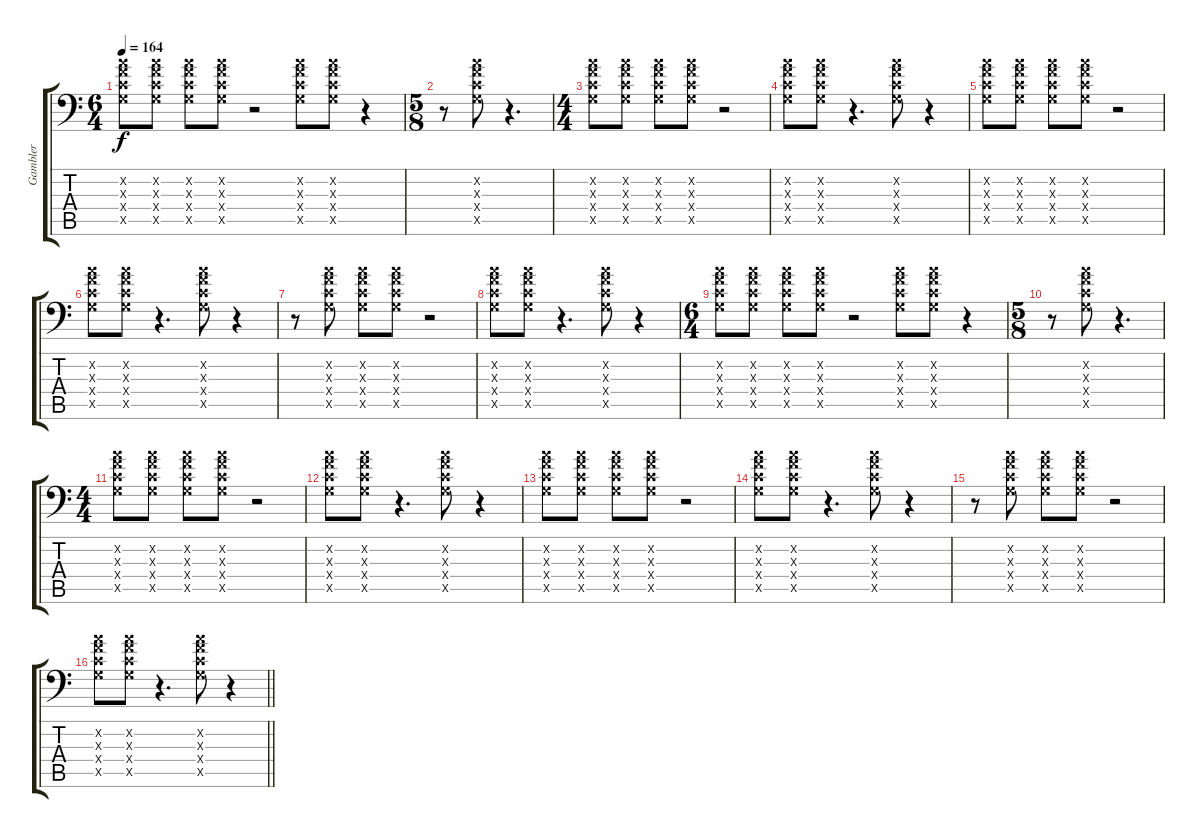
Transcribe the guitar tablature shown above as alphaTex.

\track ("Gambler" "Gambler") {instrument overdrivenguitar}
\staff {score tabs}
\tuning (D4 A3 F3 C3 G2 G1) {hide}
\ts (6 4)
\tempo 164
\clef f4
\ks c
(0.2{x} 0.3{x} 0.4{x} 0.5{x}).8{dy f} (0.2{x} 0.3{x} 0.4{x} 0.5{x}).8 (0.2{x} 0.3{x} 0.4{x} 0.5{x}).8 (0.2{x} 0.3{x} 0.4{x} 0.5{x}).8 r.2 (0.2{x} 0.3{x} 0.4{x} 0.5{x}).8 (0.2{x} 0.3{x} 0.4{x} 0.5{x}).8 r.4 |
\ts (5 8)
r.8 (0.2{x} 0.3{x} 0.4{x} 0.5{x}).8 r.4{d} |
\ts (4 4)
(0.2{x} 0.3{x} 0.4{x} 0.5{x}).8 (0.2{x} 0.3{x} 0.4{x} 0.5{x}).8 (0.2{x} 0.3{x} 0.4{x} 0.5{x}).8 (0.2{x} 0.3{x} 0.4{x} 0.5{x}).8 r.2 |
(0.2{x} 0.3{x} 0.4{x} 0.5{x}).8 (0.2{x} 0.3{x} 0.4{x} 0.5{x}).8 r.4{d} (0.2{x} 0.3{x} 0.4{x} 0.5{x}).8 r.4 |
(0.2{x} 0.3{x} 0.4{x} 0.5{x}).8 (0.2{x} 0.3{x} 0.4{x} 0.5{x}).8 (0.2{x} 0.3{x} 0.4{x} 0.5{x}).8 (0.2{x} 0.3{x} 0.4{x} 0.5{x}).8 r.2 |
(0.2{x} 0.3{x} 0.4{x} 0.5{x}).8 (0.2{x} 0.3{x} 0.4{x} 0.5{x}).8 r.4{d} (0.2{x} 0.3{x} 0.4{x} 0.5{x}).8 r.4 |
r.8 (0.2{x} 0.3{x} 0.4{x} 0.5{x}).8 (0.2{x} 0.3{x} 0.4{x} 0.5{x}).8 (0.2{x} 0.3{x} 0.4{x} 0.5{x}).8 r.2 |
(0.2{x} 0.3{x} 0.4{x} 0.5{x}).8 (0.2{x} 0.3{x} 0.4{x} 0.5{x}).8 r.4{d} (0.2{x} 0.3{x} 0.4{x} 0.5{x}).8 r.4 |
\ts (6 4)
(0.2{x} 0.3{x} 0.4{x} 0.5{x}).8 (0.2{x} 0.3{x} 0.4{x} 0.5{x}).8 (0.2{x} 0.3{x} 0.4{x} 0.5{x}).8 (0.2{x} 0.3{x} 0.4{x} 0.5{x}).8 r.2 (0.2{x} 0.3{x} 0.4{x} 0.5{x}).8 (0.2{x} 0.3{x} 0.4{x} 0.5{x}).8 r.4 |
\ts (5 8)
r.8 (0.2{x} 0.3{x} 0.4{x} 0.5{x}).8 r.4{d} |
\ts (4 4)
(0.2{x} 0.3{x} 0.4{x} 0.5{x}).8 (0.2{x} 0.3{x} 0.4{x} 0.5{x}).8 (0.2{x} 0.3{x} 0.4{x} 0.5{x}).8 (0.2{x} 0.3{x} 0.4{x} 0.5{x}).8 r.2 |
(0.2{x} 0.3{x} 0.4{x} 0.5{x}).8 (0.2{x} 0.3{x} 0.4{x} 0.5{x}).8 r.4{d} (0.2{x} 0.3{x} 0.4{x} 0.5{x}).8 r.4 |
(0.2{x} 0.3{x} 0.4{x} 0.5{x}).8 (0.2{x} 0.3{x} 0.4{x} 0.5{x}).8 (0.2{x} 0.3{x} 0.4{x} 0.5{x}).8 (0.2{x} 0.3{x} 0.4{x} 0.5{x}).8 r.2 |
(0.2{x} 0.3{x} 0.4{x} 0.5{x}).8 (0.2{x} 0.3{x} 0.4{x} 0.5{x}).8 r.4{d} (0.2{x} 0.3{x} 0.4{x} 0.5{x}).8 r.4 |
r.8 (0.2{x} 0.3{x} 0.4{x} 0.5{x}).8 (0.2{x} 0.3{x} 0.4{x} 0.5{x}).8 (0.2{x} 0.3{x} 0.4{x} 0.5{x}).8 r.2 |
\barLineRight lightlight
(0.2{x} 0.3{x} 0.4{x} 0.5{x}).8 (0.2{x} 0.3{x} 0.4{x} 0.5{x}).8 r.4{d} (0.2{x} 0.3{x} 0.4{x} 0.5{x}).8 r.4
